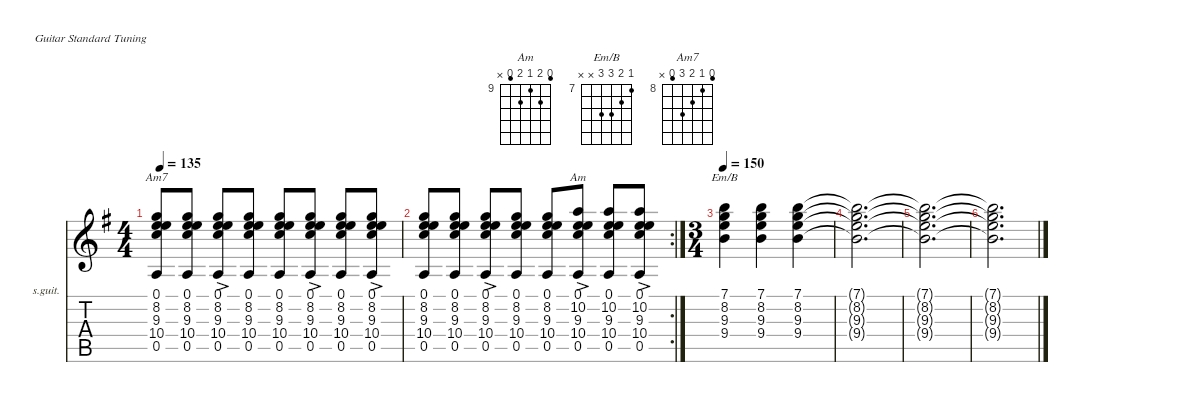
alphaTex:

\defaultSystemsLayout 4
\hideDynamics
\bracketExtendMode nobrackets
\firstSystemTrackNameOrientation horizontal
\otherSystemsTrackNameOrientation horizontal
\track ("Steel Guitar" "s.guit.") {instrument acousticguitarsteel}
\staff {score tabs}
\tuning (E4 B3 G3 D3 A2 E2)
\chord ("Am" 8 10 9 10 8 x) {firstfret 9 showfingering false}
\chord ("Em/B" 7 8 9 9 x x) {firstfret 7 showfingering false}
\chord ("Am7" 7 8 9 10 7 x) {firstfret 8 showfingering false}
\ts (4 4)
\tempo 135
\clef g2
\ks eminor
(0.5 10.4 0.1 9.3 8.2).8{ch "Am7" dy p} (0.5 10.4 0.1 9.3 8.2).8 (0.5{ac} 10.4{ac} 0.1{ac} 9.3{ac} 8.2{ac}).8 (0.5 10.4 0.1 9.3 8.2).8 (0.5 10.4 0.1 9.3 8.2).8 (0.5{ac} 10.4{ac} 0.1{ac} 9.3{ac} 8.2{ac}).8 (0.5 10.4 0.1 9.3 8.2).8 (0.5{ac} 10.4{ac} 0.1{ac} 9.3{ac} 8.2{ac}).8 |
\rc 2
(0.5 10.4 0.1 9.3 8.2).8 (0.5 10.4 0.1 9.3 8.2).8 (0.5{ac} 10.4{ac} 0.1{ac} 9.3{ac} 8.2{ac}).8 (0.5 10.4 0.1 9.3 8.2).8 (0.5 10.4 0.1 9.3 8.2).8 (0.5{ac} 10.4{ac} 0.1{ac} 9.3{ac} 10.2{ac}).8{ch "Am"} (0.5 10.4 0.1 9.3 10.2).8 (0.5{ac} 10.4{ac} 0.1{ac} 9.3{ac} 10.2{ac}).8 |
\ts (3 4)
\beaming (8 2 2 2)
\tempo 150
(9.4 9.3 8.2 7.1).4{ch "Em/B" dy mf} (9.4 9.3 8.2 7.1).4 (9.4 9.3 8.2 7.1).4 |
(9.4{t} 9.3{t} 8.2{t} 7.1{t}).2{d} |
(9.4{t} 9.3{t} 8.2{t} 7.1{t}).2{d} |
(9.4{t} 9.3{t} 8.2{t} 7.1{t}).2{d}
